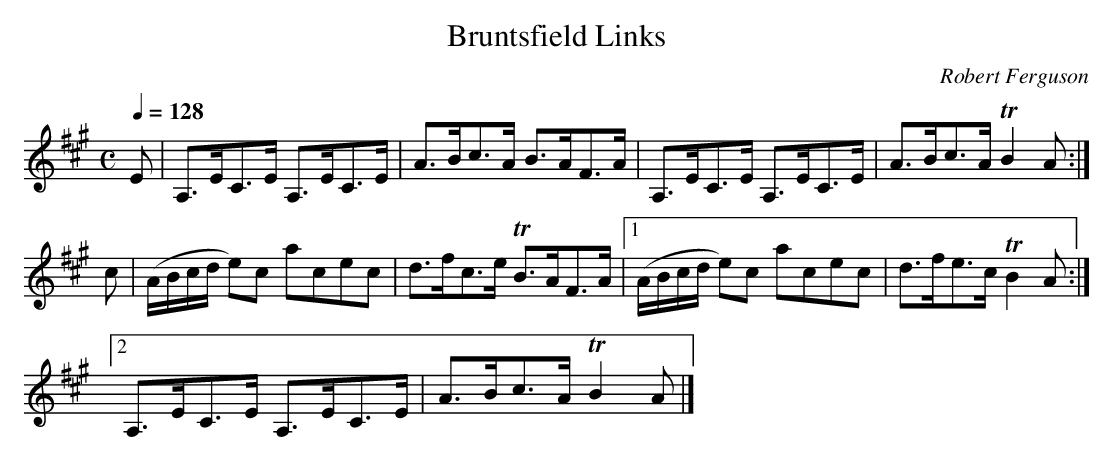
X:1
T:Bruntsfield Links
C:Robert Ferguson
M:C
L:1/8
Q:1/4=128
K:A
E| A,>EC>E      A,>EC>E|A>Bc>A  B>AF>A|    A,>EC>E      A,>EC>E|A>Bc>A TB2A:|
c|(A/B/c/d/ e)c acec   |d>fc>e TB>AF>A|[1 (A/B/c/d/ e)c acec   |d>fe>c TB2A:|
                                       [2  A,>EC>E      A,>EC>E|A>Bc>A TB2A|]
